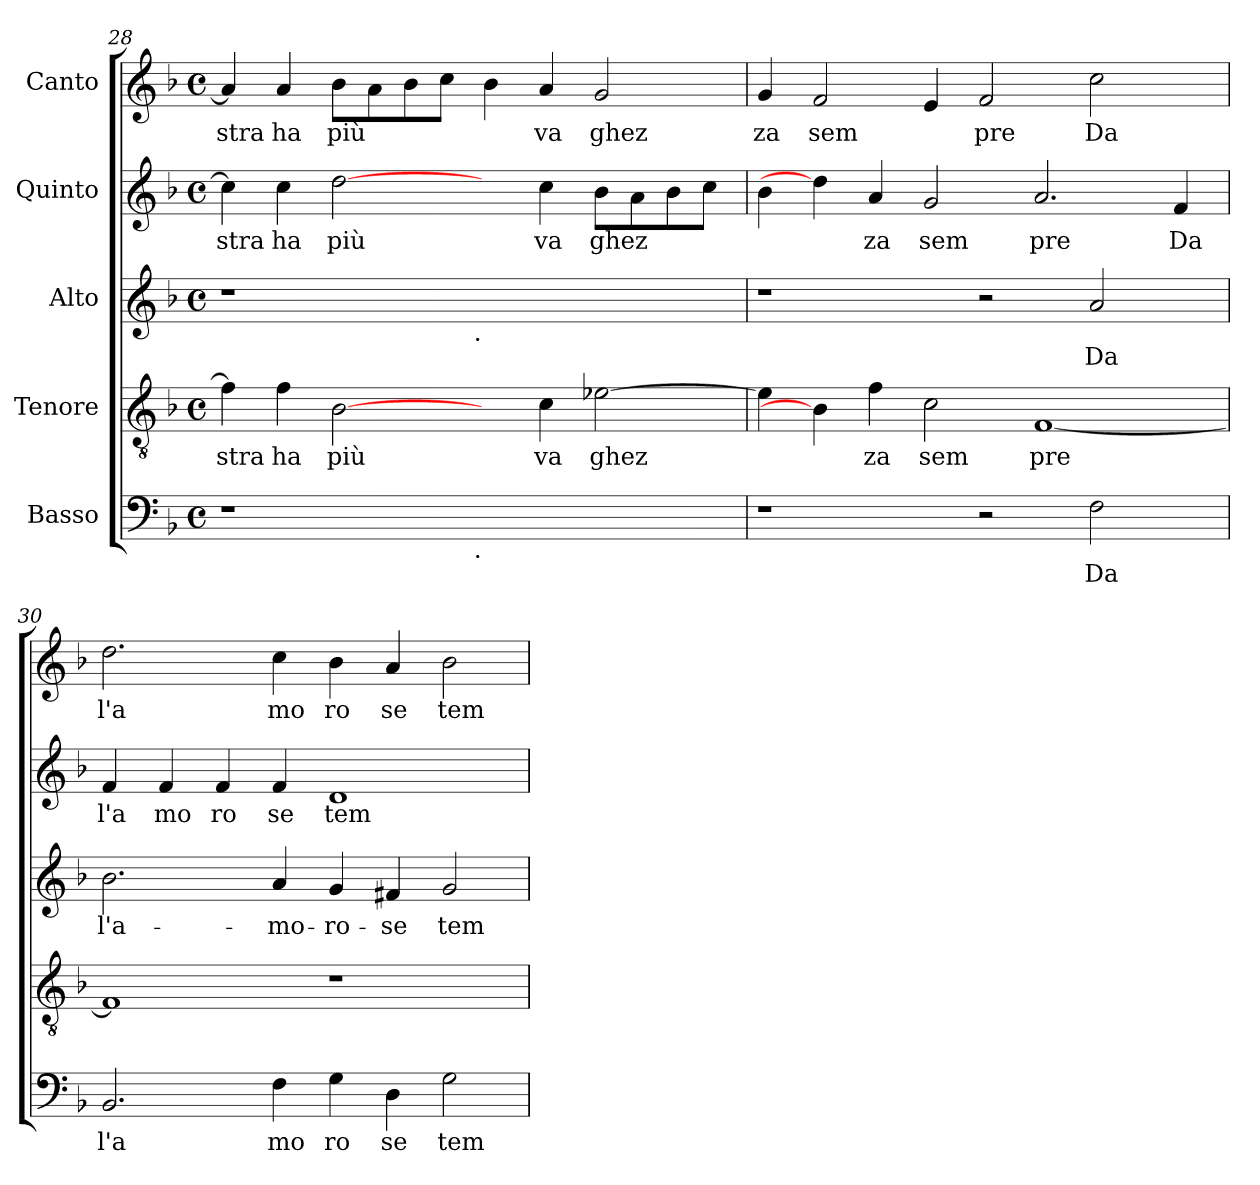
**kern	**text	**kern	**text	**kern	**text	**kern	**text	**kern	**text
*part5	*part5	*part4	*part4	*part3	*part3	*part2	*part2	*part1	*part1
*staff5	*staff5	*staff4	*staff4	*staff3	*staff3	*staff2	*staff2	*staff1	*staff1
*I"Basso	*	*I"Tenore	*	*I"Alto	*	*I"Quinto	*	*I"Canto	*
*clefF4	*	*clefGv2	*	*clefG2	*	*clefG2	*	*clefG2	*
*k[b-]	*	*k[b-]	*	*k[b-]	*	*k[b-]	*	*k[b-]	*
*F:	*	*F:	*	*F:	*	*F:	*	*F:	*
*M4/4	*	*M4/4	*	*M4/4	*	*M4/4	*	*M4/4	*
*met(c)	*	*met(c)	*	*met(c)	*	*met(c)	*	*met(c)	*
=28	=28	=28	=28	=28	=28	=28	=28	=28	=28
!	!	!	!LO:LY:b:cj	!	!	!	!LO:LY:b:cj	!	!LO:LY:b:cj
*^	*	*	*	*^	*	*	*	*	*
1r	2ryy	.	4f\]	stra	1r	2ryy	.	4cc\]	stra	4a/]	stra
!	!	!	!	!LO:LY:b:cj	!	!	!	!	!LO:LY:b:cj	!	!LO:LY:b:cj
.	.	.	4f\	ha	.	.	.	4cc\	ha	4a/	ha
!	!	!	!	!LO:LY:b:cj	!	!	!	!	!LO:LY:b:cj	!	!LO:LY:b:cj
.	4ryy	.	[2B-\	più	.	4ryy	.	[2dd\	più	8b-\L	più
!	!	!	!	!	!	!	!	!	!	!	!LO:LY:b:cj
.	.	.	.	.	.	.	.	.	.	8a\	.
!	!	!	!	!	!	!	!	!	!	!	!LO:LY:b:cj
.	8...ryy	.	.	.	.	8...ryy	.	.	.	8b-\	.
!	!	!	!	!	!	!	!	!	!	!	!LO:LY:b:cj
.	.	.	.	.	.	.	.	.	.	8cc\J	.
!	!	!	!	!	!	!LO:TX:b:t=.	!	!	!	!	!
!	!LO:TX:b:t=.	!	!	!	!	!	!	!	!	!	!
.	1ryy	.	.	.	.	1ryy	.	.	.	.	.
!	!	!	!	!	!	!	!	!	!	!	!LO:LY:b:cj
1ryy	.	.	4ryy	.	1ryy	.	.	4ryy	.	4b-\	.
!	!	!	!	!LO:LY:b:cj	!	!	!	!	!LO:LY:b:cj	!	!LO:LY:b:cj
.	.	.	4c\	va	.	.	.	4cc\	va	4a/	va
!	!	!	!	!LO:LY:b:cj	!	!	!	!	!LO:LY:b:cj	!	!LO:LY:b:cj
.	.	.	[>2e-X\	ghez	.	.	.	8b-\L	ghez	2g/	ghez
!	!	!	!	!	!	!	!	!	!LO:LY:b:cj	!	!
.	.	.	.	.	.	.	.	8a\	.	.	.
!	!	!	!	!	!	!	!	!	!LO:LY:b:cj	!	!
.	.	.	.	.	.	.	.	8b-\	.	.	.
!	!	!	!	!	!	!	!	!	!LO:LY:b:cj	!	!
.	.	.	.	.	.	.	.	8cc\J	.	.	.
.	64ryy	.	.	.	.	64ryy	.	.	.	.	.
=29	=29	=29	=29	=29	=29	=29	=29	=29	=29	=29	=29
!	!	!	!	!LO:LY:b:cj	!	!	!	!	!LO:LY:b:cj	!	!LO:LY:b:cj
*v	*v	*	*	*	*v	*v	*	*	*	*	*
1r	.	4e-\]	.	1r	.	4b-\	.	4g/	za
!	!	!	!	!	!	!	!	!	!LO:LY:b:cj
.	.	4B-\]	.	.	.	4dd\]	.	2f/	sem
!	!	!	!LO:LY:b:cj	!	!	!	!LO:LY:b:cj	!	!
.	.	4f\	za	.	.	4a/	za	.	.
!	!	!	!LO:LY:b:cj	!	!	!	!LO:LY:b:cj	!	!LO:LY:b:cj
.	.	2c\	sem	.	.	2g/	sem	4e/	.
!	!	!	!	!	!	!	!	!	!LO:LY:b:cj
2r	.	.	.	2r	.	.	.	2f/	pre
!	!	!	!LO:LY:b:cj	!	!	!	!LO:LY:b:cj	!	!
.	.	[<1F	pre	.	.	2.a/	pre	.	.
!	!LO:LY:b:cj	!	!	!	!LO:LY:b:cj	!	!	!	!LO:LY:b:cj
2F\	Da	.	.	2a/	Da	.	.	2cc\	Da
!	!	!	!	!	!	!	!LO:LY:b:cj	!	!
4ryy	.	.	.	4ryy	.	4f/	Da	4ryy	.
=30	=30	=30	=30	=30	=30	=30	=30	=30	=30
!	!LO:LY:b:cj	!	!LO:LY:b:cj	!	!LO:LY:b:cj	!	!LO:LY:b:cj	!	!LO:LY:b:cj
2.BB-/	l'a	1F]	.	2.b-\	l'a-	4f/	l'a	2.dd\	l'a
!	!	!	!	!	!	!	!LO:LY:b:cj	!	!
.	.	.	.	.	.	4f/	mo	.	.
!	!	!	!	!	!	!	!LO:LY:b:cj	!	!
.	.	.	.	.	.	4f/	ro	.	.
!	!LO:LY:b:cj	!	!	!	!LO:LY:b:cj	!	!LO:LY:b:cj	!	!LO:LY:b:cj
4F\	mo	.	.	4a/	-mo-	4f/	se	4cc\	mo
!	!LO:LY:b:cj	!	!	!	!LO:LY:b:cj	!	!LO:LY:b:cj	!	!LO:LY:b:cj
4G\	ro	1r	.	4g/	-ro-	1d	tem	4b-\	ro
!	!LO:LY:b:cj	!	!	!	!LO:LY:b:cj	!	!	!	!LO:LY:b:cj
4D\	se	.	.	4f#X/	-se	.	.	4a/	se
!	!LO:LY:b:cj	!	!	!	!LO:LY:b:cj	!	!	!	!LO:LY:b:cj
2G\	tem	.	.	2g/	tem-	.	.	2b-\	tem
=	=	=	=	=	=	=	=	=	=
*-	*-	*-	*-	*-	*-	*-	*-	*-	*-
